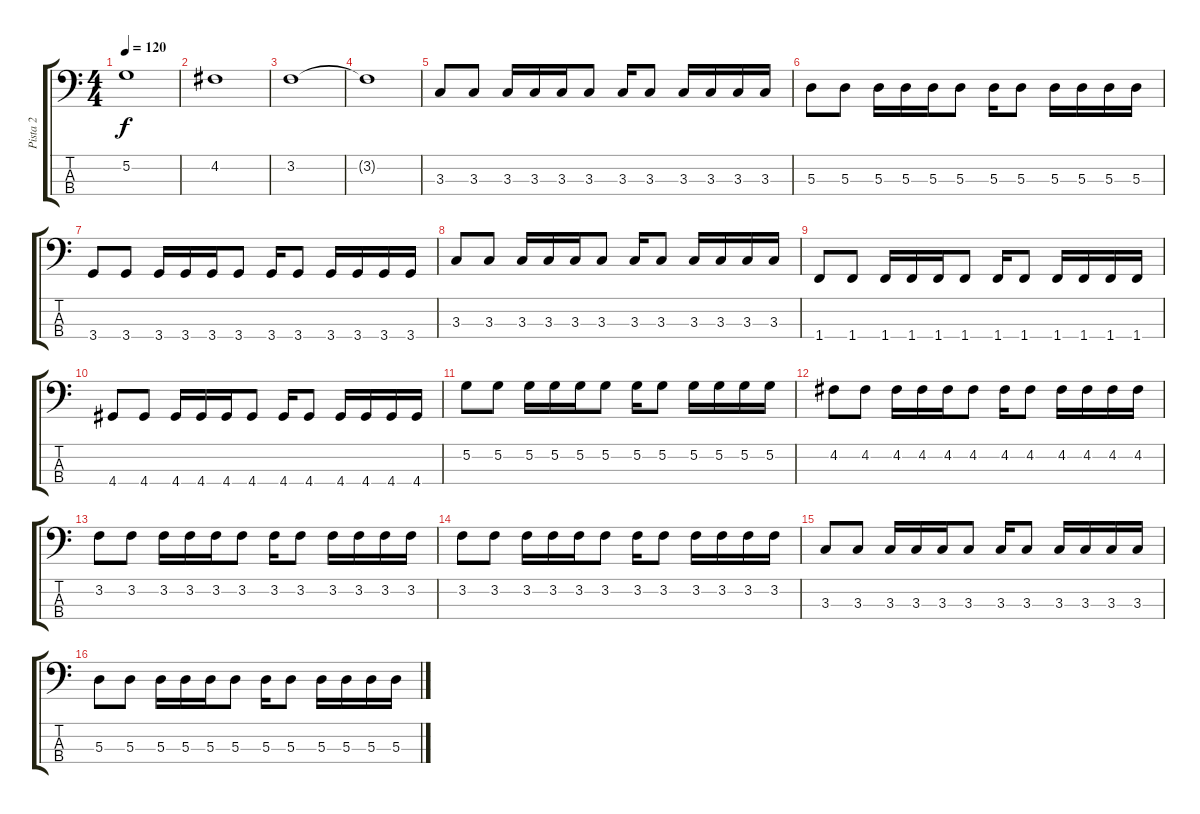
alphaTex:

\track ("Pista 2" "Pista 2") {instrument electricbasspick}
\staff {score tabs}
\tuning (G2 D2 A1 E1) {hide}
\ts (4 4)
\tempo 120
\clef f4
\ks c
5.2.1{dy f} |
4.2.1 |
3.2.1 |
3.2{t}.1 |
3.3.8 3.3.8 3.3.16 3.3.16 3.3.16 3.3.8 3.3.16 3.3.8 3.3.16 3.3.16 3.3.16 3.3.16 |
5.3.8 5.3.8 5.3.16 5.3.16 5.3.16 5.3.8 5.3.16 5.3.8 5.3.16 5.3.16 5.3.16 5.3.16 |
3.4.8 3.4.8 3.4.16 3.4.16 3.4.16 3.4.8 3.4.16 3.4.8 3.4.16 3.4.16 3.4.16 3.4.16 |
3.3.8 3.3.8 3.3.16 3.3.16 3.3.16 3.3.8 3.3.16 3.3.8 3.3.16 3.3.16 3.3.16 3.3.16 |
1.4.8 1.4.8 1.4.16 1.4.16 1.4.16 1.4.8 1.4.16 1.4.8 1.4.16 1.4.16 1.4.16 1.4.16 |
4.4.8 4.4.8 4.4.16 4.4.16 4.4.16 4.4.8 4.4.16 4.4.8 4.4.16 4.4.16 4.4.16 4.4.16 |
5.2.8 5.2.8 5.2.16 5.2.16 5.2.16 5.2.8 5.2.16 5.2.8 5.2.16 5.2.16 5.2.16 5.2.16 |
4.2.8 4.2.8 4.2.16 4.2.16 4.2.16 4.2.8 4.2.16 4.2.8 4.2.16 4.2.16 4.2.16 4.2.16 |
3.2.8 3.2.8 3.2.16 3.2.16 3.2.16 3.2.8 3.2.16 3.2.8 3.2.16 3.2.16 3.2.16 3.2.16 |
3.2.8 3.2.8 3.2.16 3.2.16 3.2.16 3.2.8 3.2.16 3.2.8 3.2.16 3.2.16 3.2.16 3.2.16 |
3.3.8 3.3.8 3.3.16 3.3.16 3.3.16 3.3.8 3.3.16 3.3.8 3.3.16 3.3.16 3.3.16 3.3.16 |
5.3.8 5.3.8 5.3.16 5.3.16 5.3.16 5.3.8 5.3.16 5.3.8 5.3.16 5.3.16 5.3.16 5.3.16
